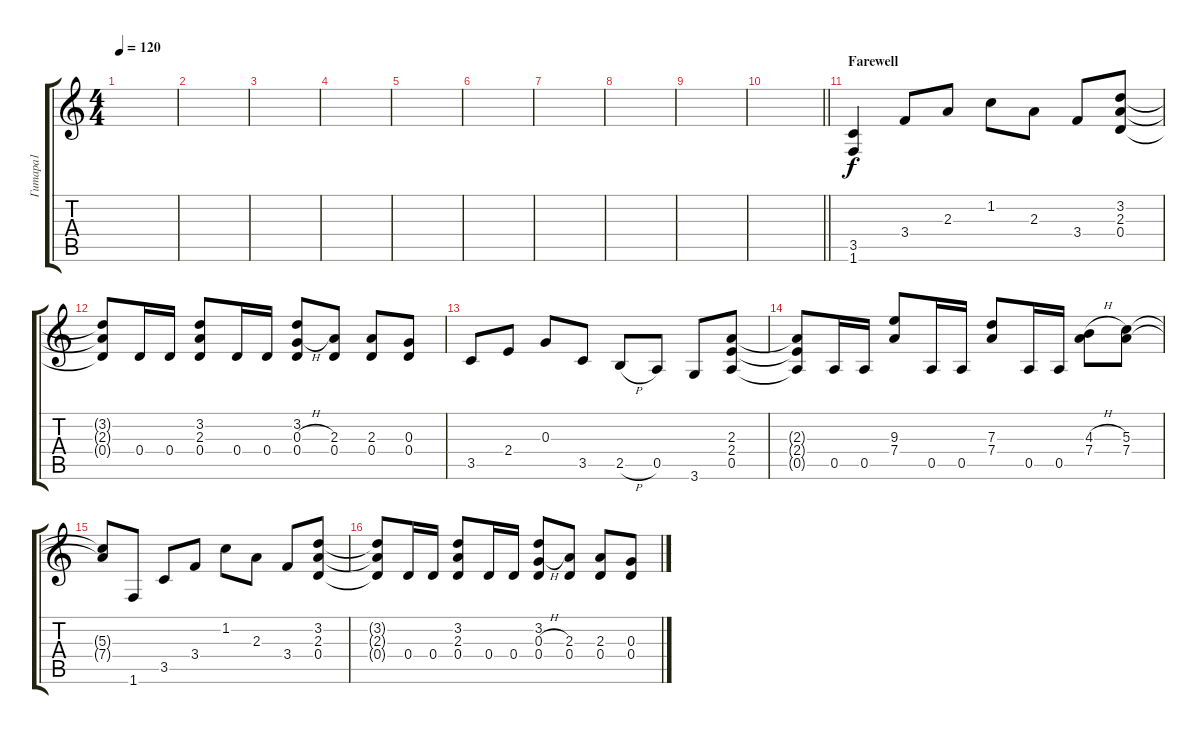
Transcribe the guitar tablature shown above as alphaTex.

\track ("Гитара1" "Гитара1") {instrument distortionguitar}
\staff {score tabs}
\tuning (E4 B3 G3 D3 A2 E2) {hide}
\ts (4 4)
\tempo 120
\clef g2
\ks c
|
|
|
|
|
|
|
|
|
\barLineRight lightlight
|
\section ("" "Farewell")
(3.5 1.6).4{instrument distortionguitar} 3.4.8 2.3.8 1.2.8 2.3.8 3.4.8 (3.2 2.3 0.4).8 |
(3.2{t} 2.3{t} 0.4{t}).8 0.4.16 0.4.16 (3.2 2.3 0.4).8 0.4.16 0.4.16 (3.2 0.3{h} 0.4).8 (2.3 0.4).8 (2.3 0.4).8 (0.3 0.4).8 |
3.5.8 2.4.8 0.3.8 3.5.8 2.5{h}.8 0.5.8 3.6.8 (2.3 2.4 0.5).8 |
(2.3{t} 2.4{t} 0.5{t}).8 0.5.16 0.5.16 (9.3 7.4).8 0.5.16 0.5.16 (7.3 7.4).8 0.5.16 0.5.16 (4.3{h} 7.4).8 (5.3 7.4).8 |
(5.3{t} 7.4{t}).8 1.6.8 3.5.8 3.4.8 1.2.8 2.3.8 3.4.8 (3.2 2.3 0.4).8 |
(3.2{t} 2.3{t} 0.4{t}).8 0.4.16 0.4.16 (3.2 2.3 0.4).8 0.4.16 0.4.16 (3.2 0.3{h} 0.4).8 (2.3 0.4).8 (2.3 0.4).8 (0.3 0.4).8
